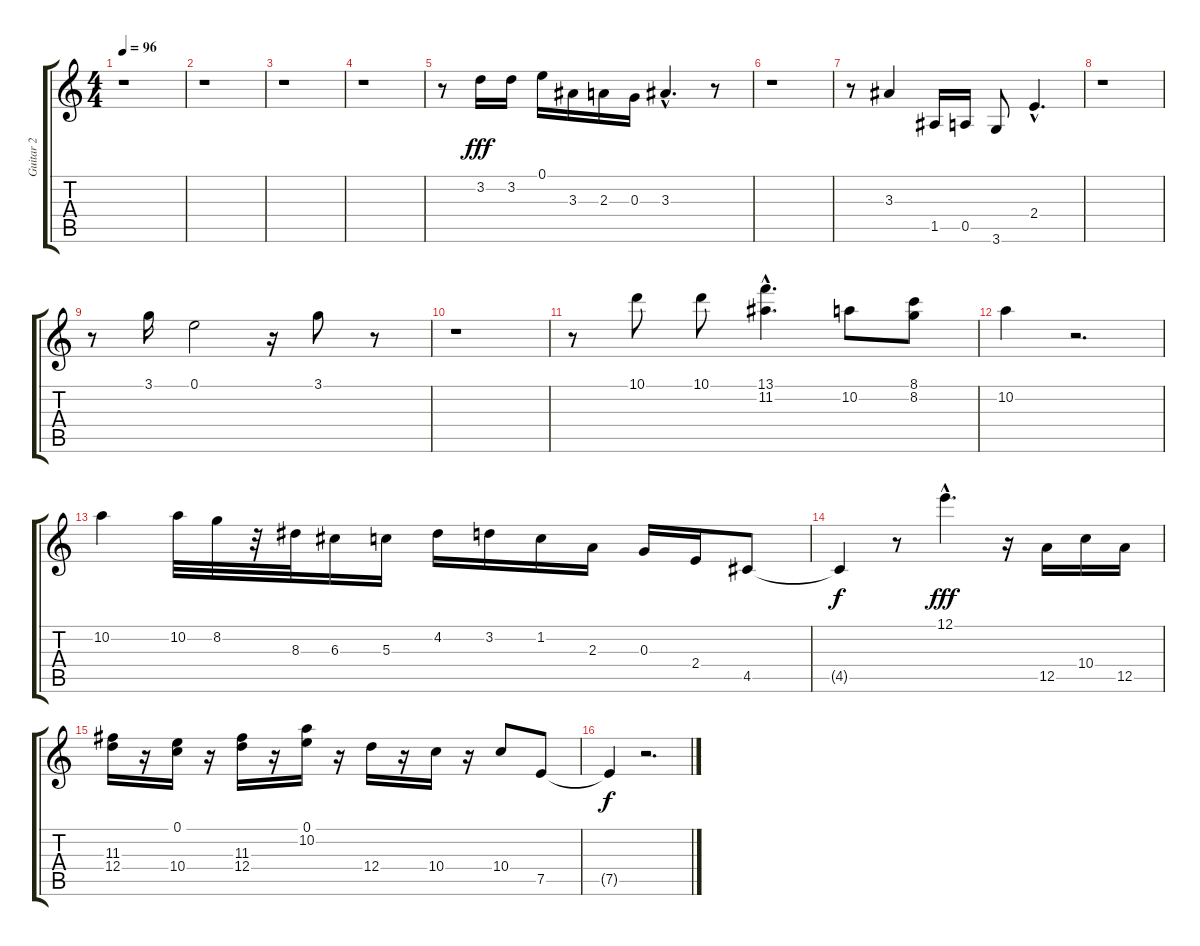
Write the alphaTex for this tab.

\track ("Guitar 2" "Guitar 2") {instrument overdrivenguitar}
\staff {score tabs}
\tuning (E4 B3 G3 D3 A2 E2) {hide}
\ts (4 4)
\tempo 96
\clef g2
\ks c
r.1{dy fff instrument overdrivenguitar} |
r.1 |
r.1 |
r.1 |
r.8 3.2.16 3.2.16 0.1.16 3.3.16 2.3.16 0.3.16 3.3{hac}.4{d} r.8 |
r.1 |
r.8 3.3.4 1.5.16 0.5.16 3.6.8 2.4{hac}.4{d} |
r.1 |
r.8 3.1.16 0.1.2 r.16 3.1.8 r.8 |
r.1 |
r.8 10.1.8 10.1.8 (13.1{hac} 11.2{hac}).4{d} 10.2.8 (8.1 8.2).8 |
10.2.4 r.2{d} |
10.2.4 10.2.32 8.2.32 r.32 8.3.32 6.3.16 5.3.16 4.2.16 3.2.16 1.2.16 2.3.16 0.3.16 2.4.16 4.5.8 |
4.5{t}.4{dy f} r.8 12.1{hac}.4{d dy fff} r.16 12.5.16 10.4.16 12.5.16 |
(11.3 12.4).16 r.16 (0.1 10.4).16 r.16 (11.3 12.4).16 r.16 (0.1 10.2).16 r.16 12.4.16 r.16 10.4.16 r.16 10.4.8 7.5.8 |
7.5{t}.4{dy f} r.2{d}
